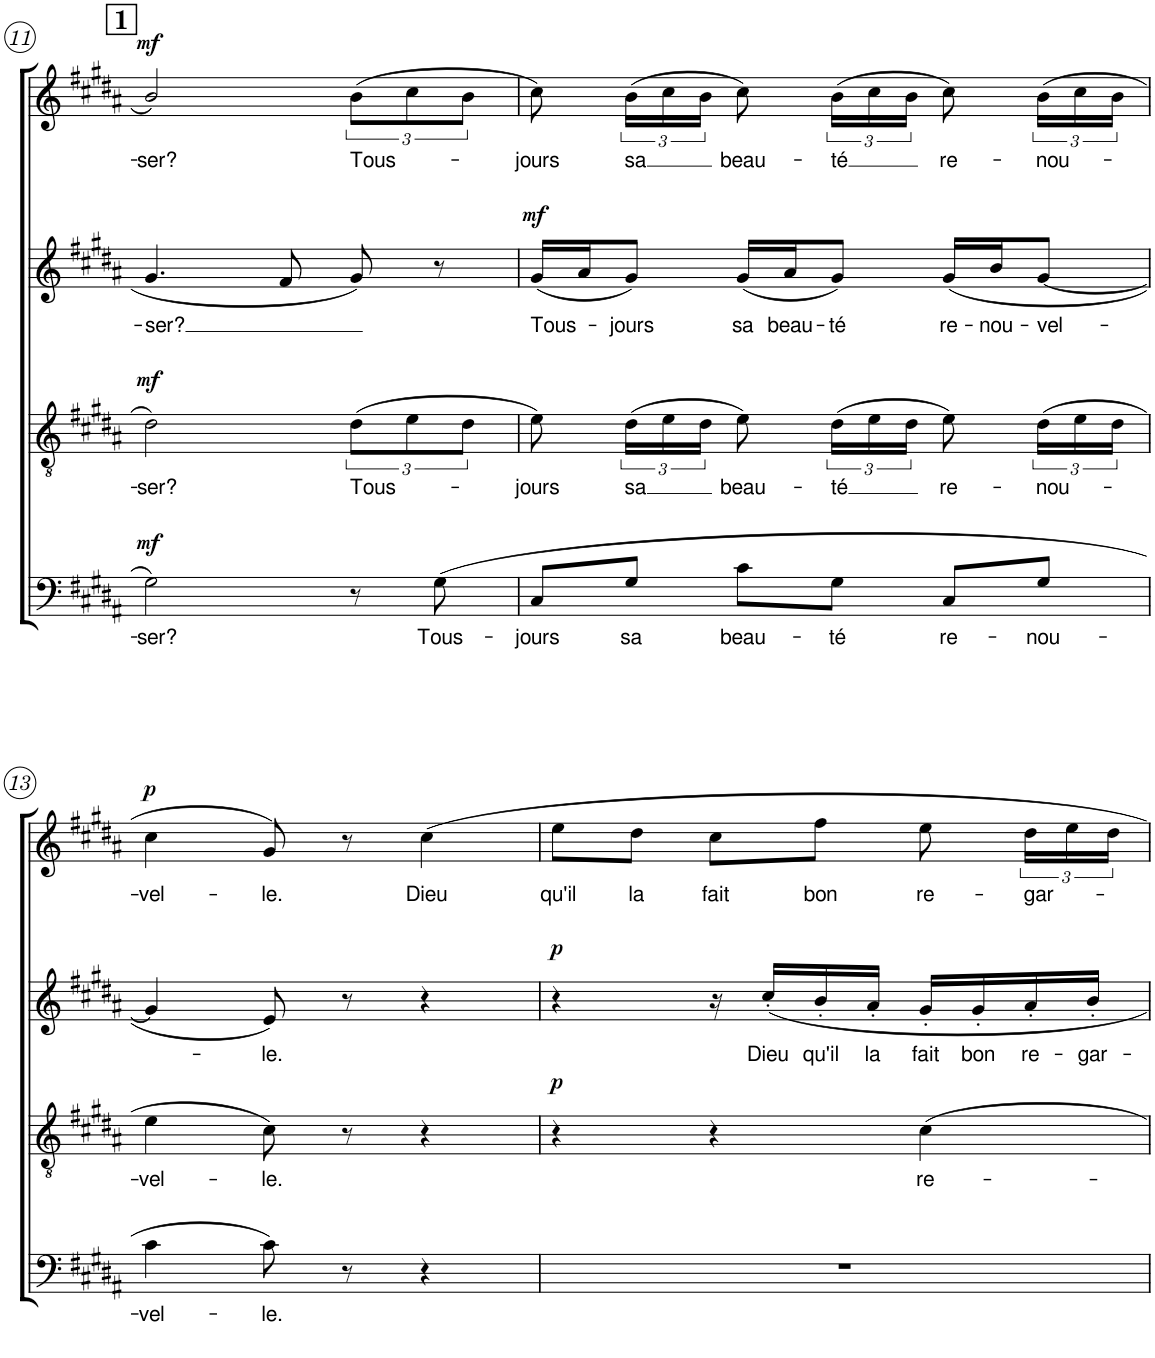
**kern	**text	**dynam	**kern	**text	**dynam	**kern	**text	**dynam	**kern	**text	**dynam
*part4	*part4	*part4	*part3	*part3	*part3	*part2	*part2	*part2	*part1	*part1	*part1
*staff4	*staff4	*staff4	*staff3	*staff3	*staff3	*staff2	*staff2	*staff2	*staff1	*staff1	*staff1
*I"Bass	*	*	*I"Tenor	*	*	*I"Alto	*	*	*I"Soprano	*	*
!!LO:PB:g=z
*clefF4	*	*	*clefGv2	*	*	*clefG2	*	*	*clefG2	*	*
*Trd7c12	*	*	*	*	*	*	*	*	*	*	*
*k[f#c#g#d#a#]	*	*	*k[f#c#g#d#a#]	*	*	*k[f#c#g#d#a#]	*	*	*k[f#c#g#d#a#]	*	*
*B:	*	*	*B:	*	*	*B:	*	*	*B:	*	*
*M3/4	*	*	*M3/4	*	*	*M3/4	*	*	*M3/4	*	*
!!LO:REH:place=s1:a:B:cj:fs=14:t=1
=11	=11	=11	=11	=11	=11	=11	=11	=11	=11	=11	=11
!	!LO:LY:b	!LO:DY:a	!	!LO:LY:b	!LO:DY:a	!	!LO:LY:b	!	!	!LO:LY:b	!LO:DY:a
2G#\	-ser?	mf	2d#\	-ser?	mf	4.g#/	-ser?	.	2b/	-ser?	mf
.	.	.	.	.	.	8f#/	.	.	.	.	.
!	!	!	!	!LO:LY:b	!	!	!	!	!	!LO:LY:b	!
8r	.	.	(12d#\L	Tous-	.	8g#/	.	.	(12b\L	Tous-	.
.	.	.	12e\	.	.	.	.	.	12cc#\	.	.
!	!LO:LY:b	!	!	!	!	!	!	!	!	!	!
(8G#\	Tous-	.	.	.	.	8r	.	.	.	.	.
.	.	.	12d#\J	.	.	.	.	.	12b\J	.	.
=12	=12	=12	=12	=12	=12	=12	=12	=12	=12	=12	=12
!	!LO:LY:b	!	!	!LO:LY:b	!	!	!LO:LY:b	!LO:DY:a	!	!LO:LY:b	!
8C#/L	-jours	.	8e\)	-jours	.	(16g#/LL	Tous-	mf	8cc#\)	-jours	.
.	.	.	.	.	.	16a#/J	.	.	.	.	.
!	!LO:LY:b	!	!	!LO:LY:b	!	!	!LO:LY:b	!	!	!LO:LY:b	!
8G#/J	sa	.	(24d#\LL	sa	.	8g#/J)	-jours	.	(24b\LL	sa	.
.	.	.	24e\	.	.	.	.	.	24cc#\	.	.
.	.	.	24d#\JJ	.	.	.	.	.	24b\JJ	.	.
!	!LO:LY:b	!	!	!LO:LY:b	!	!	!LO:LY:b	!	!	!LO:LY:b	!
8c#\L	beau-	.	8e\)	beau-	.	(16g#/LL	sa	.	8cc#\)	beau-	.
!	!	!	!	!	!	!	!LO:LY:b	!	!	!	!
.	.	.	.	.	.	16a#/J	beau-	.	.	.	.
!	!LO:LY:b	!	!	!LO:LY:b	!	!	!LO:LY:b	!	!	!LO:LY:b	!
8G#\J	-té	.	(24d#\LL	-té	.	8g#/J)	-té	.	(24b\LL	-té	.
.	.	.	24e\	.	.	.	.	.	24cc#\	.	.
.	.	.	24d#\JJ	.	.	.	.	.	24b\JJ	.	.
!	!LO:LY:b	!	!	!LO:LY:b	!	!	!LO:LY:b	!	!	!LO:LY:b	!
8C#/L	re-	.	8e\)	re-	.	(16g#/LL	re-	.	8cc#\)	re-	.
!	!	!	!	!	!	!	!LO:LY:b	!	!	!	!
.	.	.	.	.	.	16b/J	-nou-	.	.	.	.
!	!LO:LY:b	!	!	!LO:LY:b	!	!	!LO:LY:b	!	!	!LO:LY:b	!
8G#/J	-nou-	.	(24d#\LL	-nou-	.	[8g#/J	-vel-	.	(24b\LL	-nou-	.
.	.	.	24e\	.	.	.	.	.	24cc#\	.	.
.	.	.	24d#\JJ	.	.	.	.	.	24b\JJ	.	.
!!LO:LB:g=z
=13	=13	=13	=13	=13	=13	=13	=13	=13	=13	=13	=13
!	!LO:LY:b	!	!	!LO:LY:b	!	!	!	!	!	!LO:LY:b	!LO:DY:a
4c#\	-vel-	.	4e\	-vel-	.	4g#/]	.	.	4cc#\	-vel-	p
!	!LO:LY:b	!	!	!LO:LY:b	!	!	!LO:LY:b	!	!	!LO:LY:b	!
8c#\)	-le.	.	8c#\)	-le.	.	8e/)	-le.	.	8g#/)	-le.	.
8r	.	.	8r	.	.	8r	.	.	8r	.	.
!	!	!	!	!	!	!	!	!	!	!LO:LY:b	!
4r	.	.	4r	.	.	4r	.	.	4cc#\	Dieu	.
=14	=14	=14	=14	=14	=14	=14	=14	=14	=14	=14	=14
!	!	!	!	!	!LO:DY:a	!	!	!LO:DY:a	!	!LO:LY:b	!
2.r	.	.	4r	.	p	4r	.	p	8ee\L	qu'il	.
!	!	!	!	!	!	!	!	!	!	!LO:LY:b	!
.	.	.	.	.	.	.	.	.	8dd#\J	la	.
!	!	!	!	!	!	!	!	!	!	!LO:LY:b	!
.	.	.	4r	.	.	16r	.	.	8cc#\L	fait	.
!	!	!	!	!	!	!	!LO:LY:b	!	!	!	!
.	.	.	.	.	.	16cc#'/LL	Dieu	.	.	.	.
!	!	!	!	!	!	!	!LO:LY:b	!	!	!LO:LY:b	!
.	.	.	.	.	.	16b'/	qu'il	.	8ff#\J	bon	.
!	!	!	!	!	!	!	!LO:LY:b	!	!	!	!
.	.	.	.	.	.	16a#'/JJ	la	.	.	.	.
!	!	!	!	!LO:LY:b	!	!	!LO:LY:b	!	!	!LO:LY:b	!
.	.	.	4c#\	re-	.	16g#'/LL	fait	.	8ee\	re-	.
!	!	!	!	!	!	!	!LO:LY:b	!	!	!	!
.	.	.	.	.	.	16g#'/	bon	.	.	.	.
!	!	!	!	!	!	!	!LO:LY:b	!	!	!LO:LY:b	!
.	.	.	.	.	.	16a#'/	re-	.	24dd#\LL	-gar-	.
.	.	.	.	.	.	.	.	.	24ee\	.	.
!	!	!	!	!	!	!	!LO:LY:b	!	!	!	!
.	.	.	.	.	.	16b'/JJ	-gar-	.	.	.	.
.	.	.	.	.	.	.	.	.	24dd#\JJ	.	.
=	=	=	=	=	=	=	=	=	=	=	=
*-	*-	*-	*-	*-	*-	*-	*-	*-	*-	*-	*-
